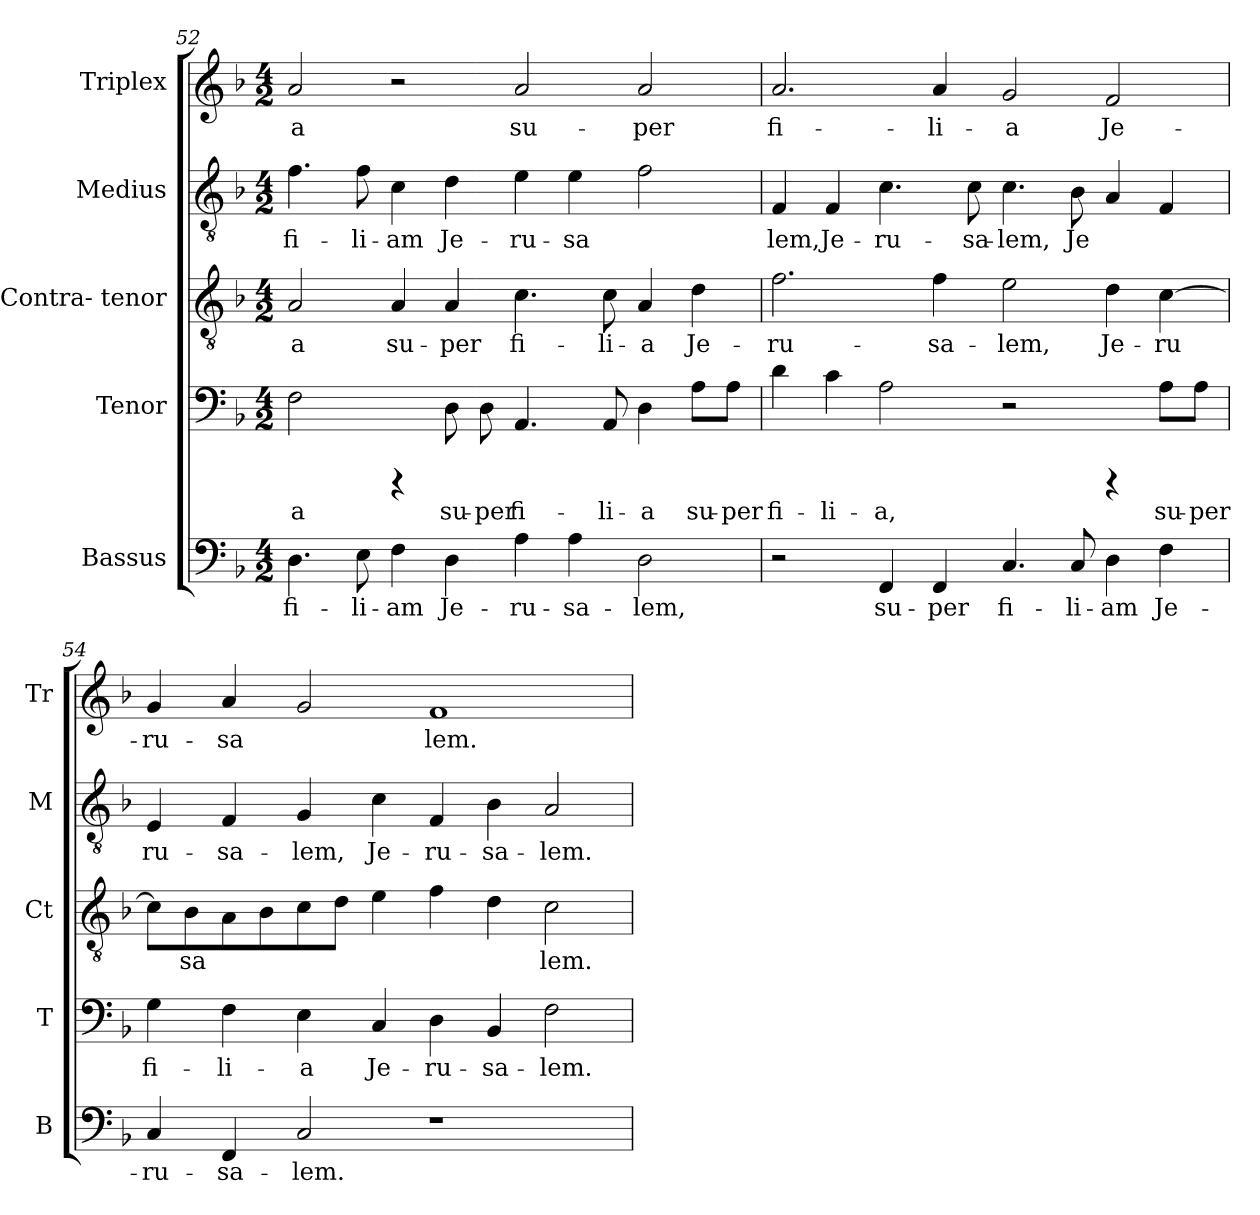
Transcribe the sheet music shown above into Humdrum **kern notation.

**kern	**text	**kern	**text	**kern	**text	**kern	**text	**kern	**text
*part5	*part5	*part4	*part4	*part3	*part3	*part2	*part2	*part1	*part1
*staff5	*staff5	*staff4	*staff4	*staff3	*staff3	*staff2	*staff2	*staff1	*staff1
*I"Bassus	*	*I"Tenor	*	*I"Contra-  tenor	*	*I"Medius	*	*I"Triplex	*
*I'B	*	*I'T	*	*I'Ct	*	*I'M	*	*I'Tr	*
*clefF4	*	*clefF4	*	*clefGv2	*	*clefGv2	*	*clefG2	*
*k[b-]	*	*k[b-]	*	*k[b-]	*	*k[b-]	*	*k[b-]	*
*F:	*	*F:	*	*F:	*	*F:	*	*F:	*
*M4/2	*	*M4/2	*	*M4/2	*	*M4/2	*	*M4/2	*
=52	=52	=52	=52	=52	=52	=52	=52	=52	=52
!	!LO:LY:b:cj	!	!LO:LY:b:cj	!	!LO:LY:b:cj	!	!LO:LY:b:cj	!	!LO:LY:b:cj
4.D\	fi-	2F\	-a	2A/	-a	4.f\	fi-	2a/	-a
!	!LO:LY:b:cj	!	!	!	!	!	!LO:LY:b:cj	!	!
8E\	-li-	.	.	.	.	8f\	-li-	.	.
!	!LO:LY:b:cj	!	!	!	!LO:LY:b:cj	!	!LO:LY:b:cj	!	!
4F\	-am	4rCCC	.	4A/	su-	4c\	-am	2r	.
!	!LO:LY:b:cj	!	!LO:LY:b:cj	!	!LO:LY:b:cj	!	!LO:LY:b:cj	!	!
4D\	Je-	8D\	su-	4A/	-per	4d\	Je-	.	.
!	!	!	!LO:LY:b:cj	!	!	!	!	!	!
.	.	8D\	-per	.	.	.	.	.	.
!	!LO:LY:b:cj	!	!LO:LY:b:cj	!	!LO:LY:b:cj	!	!LO:LY:b:cj	!	!LO:LY:b:cj
4A\	-ru-	4.AA/	fi-	4.c\	fi-	4e\	-ru-	2a/	su-
!	!LO:LY:b:cj	!	!	!	!	!	!LO:LY:b:cj	!	!
4A\	-sa-	.	.	.	.	4e\	-sa-	.	.
!	!	!	!LO:LY:b:cj	!	!LO:LY:b:cj	!	!	!	!
.	.	8AA/	-li-	8c\	-li-	.	.	.	.
!	!LO:LY:b:cj	!	!LO:LY:b:cj	!	!LO:LY:b:cj	!	!LO:LY:b:cj	!	!LO:LY:b:cj
2D\	-lem,	4D\	-a	4A/	-a	2f\	--	2a/	-per
!	!	!	!LO:LY:b:cj	!	!LO:LY:b:cj	!	!	!	!
.	.	8A\L	su-	4d\	Je-	.	.	.	.
!	!	!	!LO:LY:b:cj	!	!	!	!	!	!
.	.	8A\J	-per	.	.	.	.	.	.
!!LO:PB:g=z
=53	=53	=53	=53	=53	=53	=53	=53	=53	=53
!	!	!	!LO:LY:b:cj	!	!LO:LY:b:cj	!	!LO:LY:b:cj	!	!LO:LY:b:cj
2r	.	4d\	fi-	2.f\	-ru-	4F/	-lem,	2.a/	fi-
!	!	!	!LO:LY:b:cj	!	!	!	!LO:LY:b:cj	!	!
.	.	4c\	-li-	.	.	4F/	Je-	.	.
!	!LO:LY:b:cj	!	!LO:LY:b:cj	!	!	!	!LO:LY:b:cj	!	!
4FF/	su-	2A\	-a,	.	.	4.c\	-ru-	.	.
!	!LO:LY:b:cj	!	!	!	!LO:LY:b:cj	!	!	!	!LO:LY:b:cj
4FF/	-per	.	.	4f\	-sa-	.	.	4a/	-li-
!	!	!	!	!	!	!	!LO:LY:b:cj	!	!
.	.	.	.	.	.	8c\	-sa-	.	.
!	!LO:LY:b:cj	!	!	!	!LO:LY:b:cj	!	!LO:LY:b:cj	!	!LO:LY:b:cj
4.C/	fi-	2r	.	2e\	-lem,	4.c\	-lem,	2g/	-a
!	!LO:LY:b:cj	!	!	!	!	!	!LO:LY:b:cj	!	!
8C/	-li-	.	.	.	.	8B-\	Je-	.	.
!	!LO:LY:b:cj	!	!	!	!LO:LY:b:cj	!	!LO:LY:b:cj	!	!LO:LY:b:cj
4D\	-am	4rCCC	.	4d\	Je-	4A/	--	2f/	Je-
!	!LO:LY:b:cj	!	!LO:LY:b:cj	!	!LO:LY:b:cj	!	!LO:LY:b:cj	!	!
4F\	Je-	8A\L	su-	[>4c\	-ru-	4F/	--	.	.
!	!	!	!LO:LY:b:cj	!	!	!	!	!	!
.	.	8A\J	-per	.	.	.	.	.	.
=54	=54	=54	=54	=54	=54	=54	=54	=54	=54
!	!LO:LY:b:cj	!	!LO:LY:b:cj	!	!LO:LY:b:cj	!	!LO:LY:b:cj	!	!LO:LY:b:cj
4C/	-ru-	4G\	fi-	8c\L]	--	4E/	-ru-	4g/	-ru-
!	!	!	!	!	!LO:LY:b:cj	!	!	!	!
.	.	.	.	8B-\	-sa-	.	.	.	.
!	!LO:LY:b:cj	!	!LO:LY:b:cj	!	!LO:LY:b:cj	!	!LO:LY:b:cj	!	!LO:LY:b:cj
4FF/	-sa-	4F\	-li-	8A\	--	4F/	-sa-	4a/	-sa-
!	!	!	!	!	!LO:LY:b:cj	!	!	!	!
.	.	.	.	8B-\	--	.	.	.	.
!	!LO:LY:b:cj	!	!LO:LY:b:cj	!	!LO:LY:b:cj	!	!LO:LY:b:cj	!	!LO:LY:b:cj
2C/	-lem.	4E\	-a	8c\	--	4G/	-lem,	2g/	--
!	!	!	!	!	!LO:LY:b:cj	!	!	!	!
.	.	.	.	8d\J	--	.	.	.	.
!	!	!	!LO:LY:b:cj	!	!LO:LY:b:cj	!	!LO:LY:b:cj	!	!
.	.	4C/	Je-	4e\	--	4c\	Je-	.	.
!	!	!	!LO:LY:b:cj	!	!LO:LY:b:cj	!	!LO:LY:b:cj	!	!LO:LY:b:cj
1r	.	4D\	-ru-	4f\	--	4F/	-ru-	1f	-lem.
!	!	!	!LO:LY:b:cj	!	!LO:LY:b:cj	!	!LO:LY:b:cj	!	!
.	.	4BB-/	-sa-	4d\	--	4B-\	-sa-	.	.
!	!	!	!LO:LY:b:cj	!	!LO:LY:b:cj	!	!LO:LY:b:cj	!	!
.	.	2F\	-lem.	2c\	-lem.	2A/	-lem.	.	.
=	=	=	=	=	=	=	=	=	=
*-	*-	*-	*-	*-	*-	*-	*-	*-	*-
